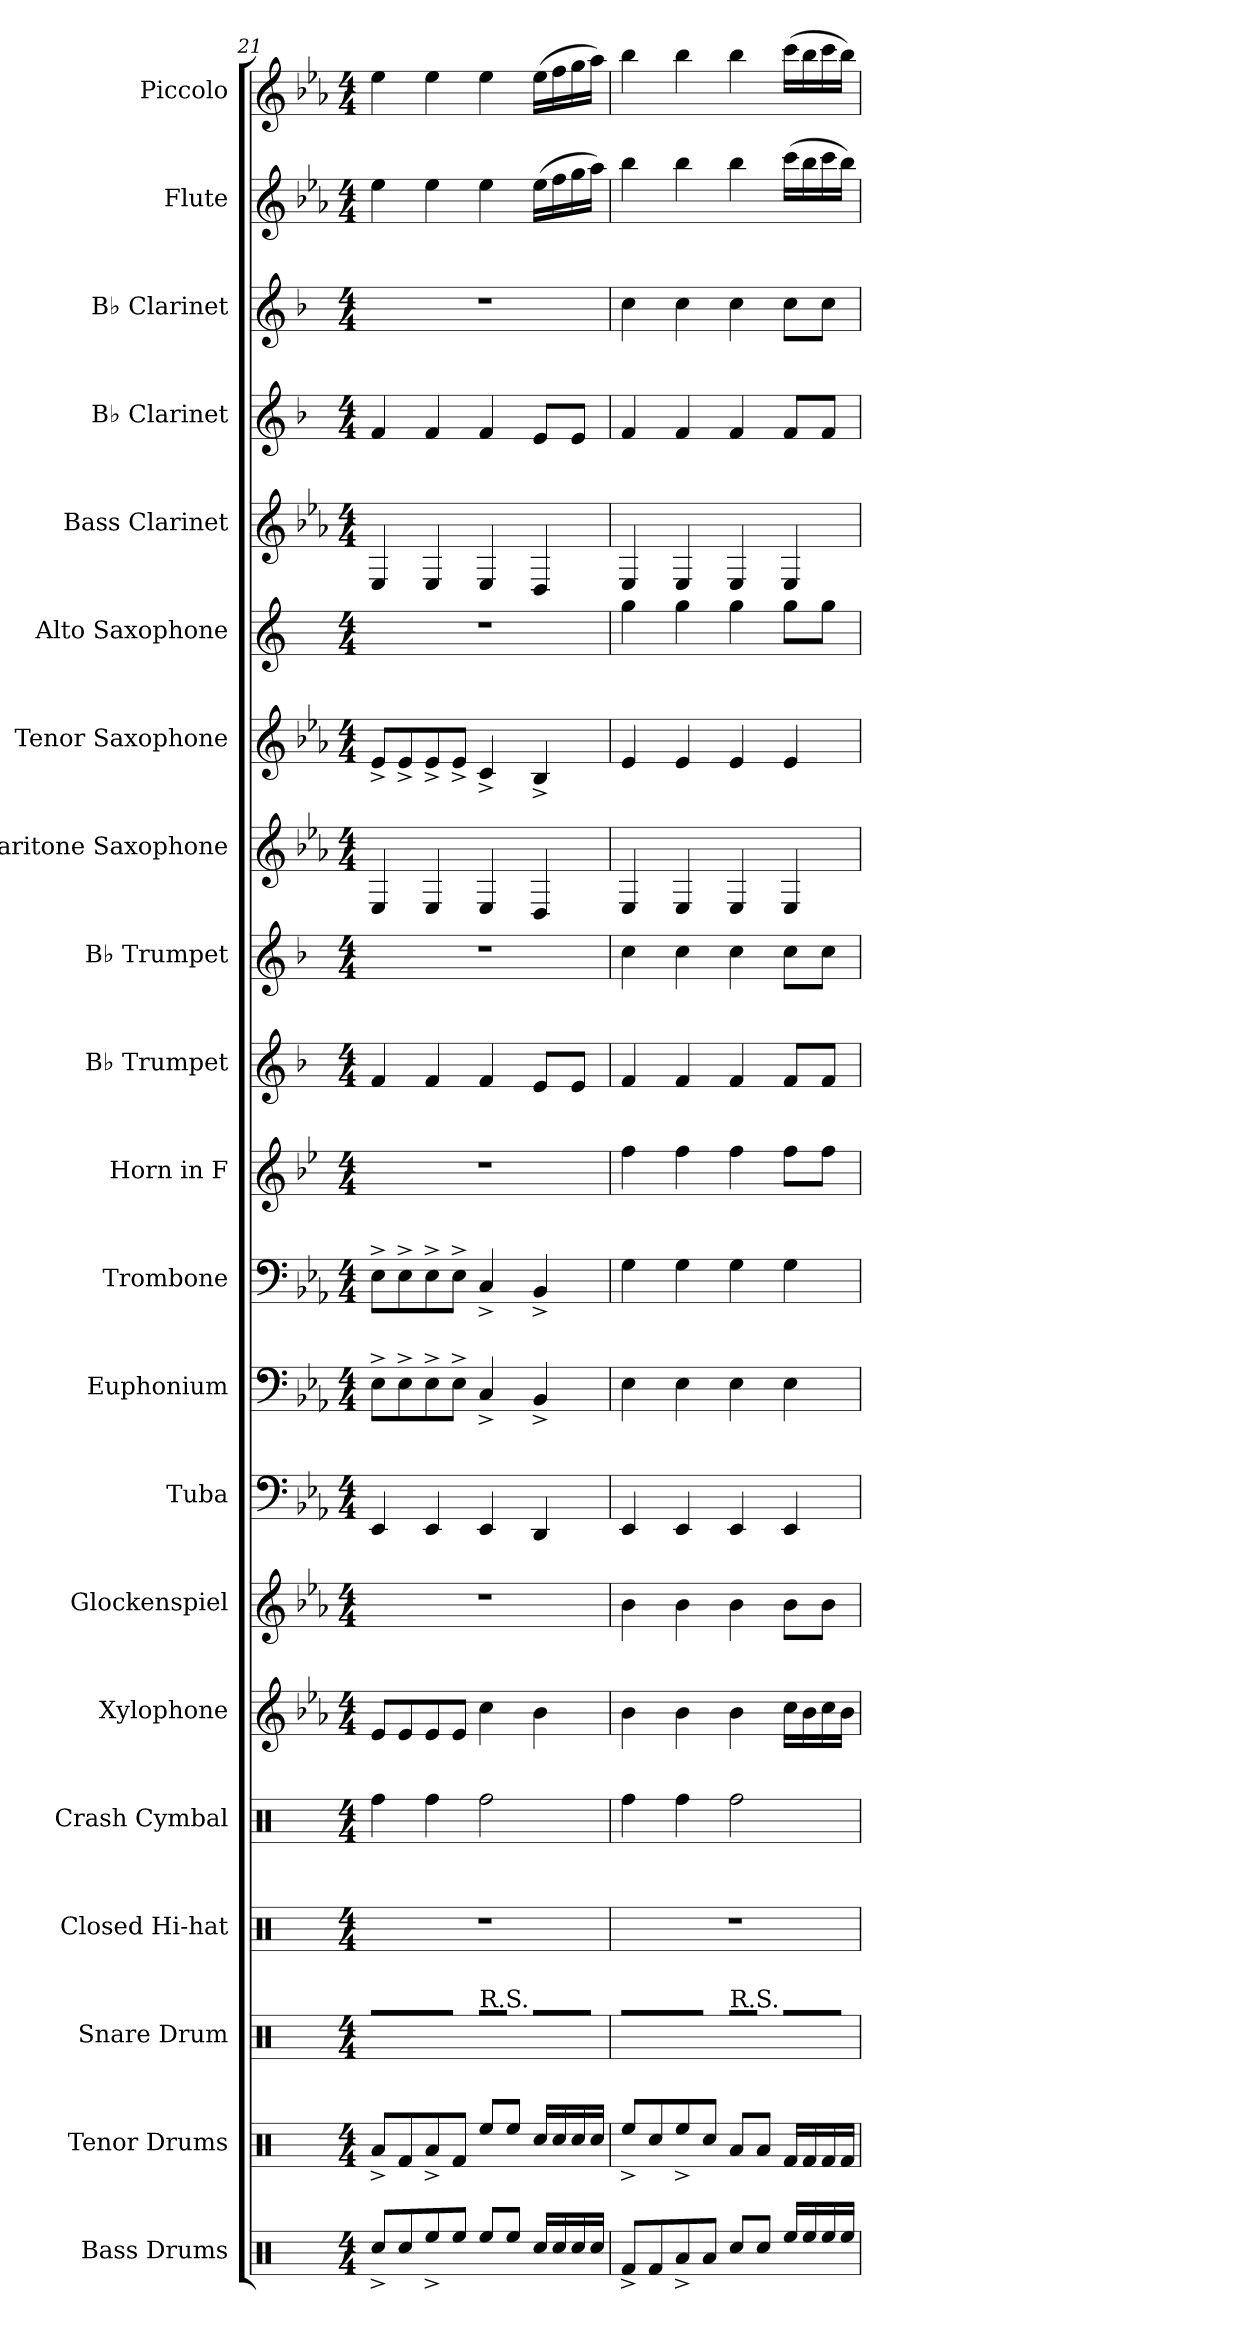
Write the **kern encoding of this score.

**kern	**kern	**kern	**kern	**kern	**kern	**kern	**kern	**kern	**kern	**kern	**kern	**kern	**kern	**kern	**kern	**kern	**kern	**kern	**kern	**kern
*part21	*part20	*part19	*part18	*part17	*part16	*part15	*part14	*part13	*part12	*part11	*part10	*part9	*part8	*part7	*part6	*part5	*part4	*part3	*part2	*part1
*staff21	*staff20	*staff19	*staff18	*staff17	*staff16	*staff15	*staff14	*staff13	*staff12	*staff11	*staff10	*staff9	*staff8	*staff7	*staff6	*staff5	*staff4	*staff3	*staff2	*staff1
*I"Bass Drums	*I"Tenor Drums	*I"Snare Drum	*I"Closed Hi-hat	*I"Crash Cymbal	*I"Xylophone	*I"Glockenspiel	*I"Tuba	*I"Euphonium	*I"Trombone	*I"Horn in F	*I"B♭ Trumpet	*I"B♭ Trumpet	*I"Baritone Saxophone	*I"Tenor Saxophone	*I"Alto Saxophone	*I"Bass Clarinet	*I"B♭ Clarinet	*I"B♭ Clarinet	*I"Flute	*I"Piccolo
*I'B.D.	*I'T.D.	*I'S.D.	*I'Hi-hat	*I'Cr. Cym.	*I'Xyl.	*I'Glk.	*I'Tba.	*I'Euph.	*I'Tbn.	*	*I'B♭ Tpt.	*I'B♭ Tpt.	*I'Bar. Sax.	*I'T. Sax.	*I'A. Sax.	*I'B. Cl.	*I'B♭ Cl.	*I'B♭ Cl.	*I'Fl.	*I'Picc.
!!LO:PB:g=z
*clefX	*clefX	*clefX	*clefX	*clefX	*clefG2	*clefG2	*clefF4	*clefF4	*clefF4	*clefG2	*clefG2	*clefG2	*clefG2	*clefG2	*clefG2	*clefG2	*clefG2	*clefG2	*clefG2	*clefG2
*	*	*	*	*	*ITrd-7c-12	*ITrd-14c-24	*	*	*	*ITrd4c7	*ITrd1c2	*ITrd1c2	*ITrd12c21	*ITrd8c14	*ITrd5c9	*ITrd8c14	*ITrd1c2	*ITrd1c2	*	*ITrd-7c-12
*k[]	*k[]	*k[]	*k[]	*k[]	*k[b-e-a-]	*k[b-e-a-]	*k[b-e-a-]	*k[b-e-a-]	*k[b-e-a-]	*k[b-e-a-]	*k[b-e-a-]	*k[b-e-a-]	*k[b-e-a-]	*k[b-e-a-]	*k[b-e-a-]	*k[b-e-a-]	*k[b-e-a-]	*k[b-e-a-]	*k[b-e-a-]	*k[b-e-a-]
*M4/4	*M4/4	*M4/4	*M4/4	*M4/4	*M4/4	*M4/4	*M4/4	*M4/4	*M4/4	*M4/4	*M4/4	*M4/4	*M4/4	*M4/4	*M4/4	*M4/4	*M4/4	*M4/4	*M4/4	*M4/4
=21	=21	=21	=21	=21	=21	=21	=21	=21	=21	=21	=21	=21	=21	=21	=21	=21	=21	=21	=21	=21
8Rcc^/L	8Ra^/L	8R^/L	1r	4Rff\	8ee-/L	1r	4EE-/	8E-^\L	8E-^\L	1r	4e-/	1r	4EE-/	8E-^/L	1r	4EE-/	4e-/	1r	4ee-\	4eee-\
8Rcc/	8Rf/	8R/	.	.	8ee-/	.	.	8E-^\	8E-^\	.	.	.	.	8E-^/	.	.	.	.	.	.
8Ree^/	8Ra^/	8R^/	.	4Rff\	8ee-/	.	4EE-/	8E-^\	8E-^\	.	4e-/	.	4EE-/	8E-^/	.	4EE-/	4e-/	.	4ee-\	4eee-\
8Ree/J	8Rf/J	8R/J	.	.	8ee-/J	.	.	8E-^\J	8E-^\J	.	.	.	.	8E-^/J	.	.	.	.	.	.
!	!	!LO:TX:a:t=R.S.	!	!	!	!	!	!	!	!	!	!	!	!	!	!	!	!	!	!
8Ree/L	8Ree/L	8R^^/L	.	2Rff\	4ccc\	.	4EE-/	4C^/	4C^/	.	4e-/	.	4EE-/	4C^/	.	4EE-/	4e-/	.	4ee-\	4eee-\
8Ree/J	8Ree/J	8R^^/J	.	.	.	.	.	.	.	.	.	.	.	.	.	.	.	.	.	.
16Rcc/LL	16Rcc/LL	16R/LL	.	.	4bb-\	.	4DD/	4BB-^/	4BB-^/	.	8d/L	.	4DD/	4BB-^/	.	4DD/	8d/L	.	(16ee-\LL	(16eee-\LL
16Rcc/	16Rcc/	16R/	.	.	.	.	.	.	.	.	.	.	.	.	.	.	.	.	16ff\	16fff\
16Rcc/	16Rcc/	16R/	.	.	.	.	.	.	.	.	8d/J	.	.	.	.	.	8d/J	.	16gg\	16ggg\
16Rcc/JJ	16Rcc/JJ	16R/JJ	.	.	.	.	.	.	.	.	.	.	.	.	.	.	.	.	16aa-\JJ)	16aaa-\JJ)
=22	=22	=22	=22	=22	=22	=22	=22	=22	=22	=22	=22	=22	=22	=22	=22	=22	=22	=22	=22	=22
8Rf^/L	8Ree^/L	8R^/L	1r	4Rff\	4bb-\	4bbb-\	4EE-/	4E-\	4G\	4b-\	4e-/	4b-\	4EE-/	4E-/	4b-\	4EE-/	4e-/	4b-\	4bb-\	4bbb-\
8Rf/	8Rcc/	8R/	.	.	.	.	.	.	.	.	.	.	.	.	.	.	.	.	.	.
8Ra^/	8Ree^/	8R^/	.	4Rff\	4bb-\	4bbb-\	4EE-/	4E-\	4G\	4b-\	4e-/	4b-\	4EE-/	4E-/	4b-\	4EE-/	4e-/	4b-\	4bb-\	4bbb-\
8Ra/J	8Rcc/J	8R/J	.	.	.	.	.	.	.	.	.	.	.	.	.	.	.	.	.	.
!	!	!LO:TX:a:t=R.S.	!	!	!	!	!	!	!	!	!	!	!	!	!	!	!	!	!	!
8Rcc/L	8Ra/L	8R^^/L	.	2Rff\	4bb-\	4bbb-\	4EE-/	4E-\	4G\	4b-\	4e-/	4b-\	4EE-/	4E-/	4b-\	4EE-/	4e-/	4b-\	4bb-\	4bbb-\
8Rcc/J	8Ra/J	8R^^/J	.	.	.	.	.	.	.	.	.	.	.	.	.	.	.	.	.	.
16Ree/LL	16Rf/LL	16R/LL	.	.	16ccc\LL	8bbb-\L	4EE-/	4E-\	4G\	8b-\L	8e-/L	8b-\L	4EE-/	4E-/	8b-\L	4EE-/	8e-/L	8b-\L	(16ccc\LL	(16cccc\LL
16Ree/	16Rf/	16R/	.	.	16bb-\	.	.	.	.	.	.	.	.	.	.	.	.	.	16bb-\	16bbb-\
16Ree/	16Rf/	16R/	.	.	16ccc\	8bbb-\J	.	.	.	8b-\J	8e-/J	8b-\J	.	.	8b-\J	.	8e-/J	8b-\J	16ccc\	16cccc\
16Ree/JJ	16Rf/JJ	16R/JJ	.	.	16bb-\JJ	.	.	.	.	.	.	.	.	.	.	.	.	.	16bb-\JJ)	16bbb-\JJ)
=	=	=	=	=	=	=	=	=	=	=	=	=	=	=	=	=	=	=	=	=
*-	*-	*-	*-	*-	*-	*-	*-	*-	*-	*-	*-	*-	*-	*-	*-	*-	*-	*-	*-	*-
